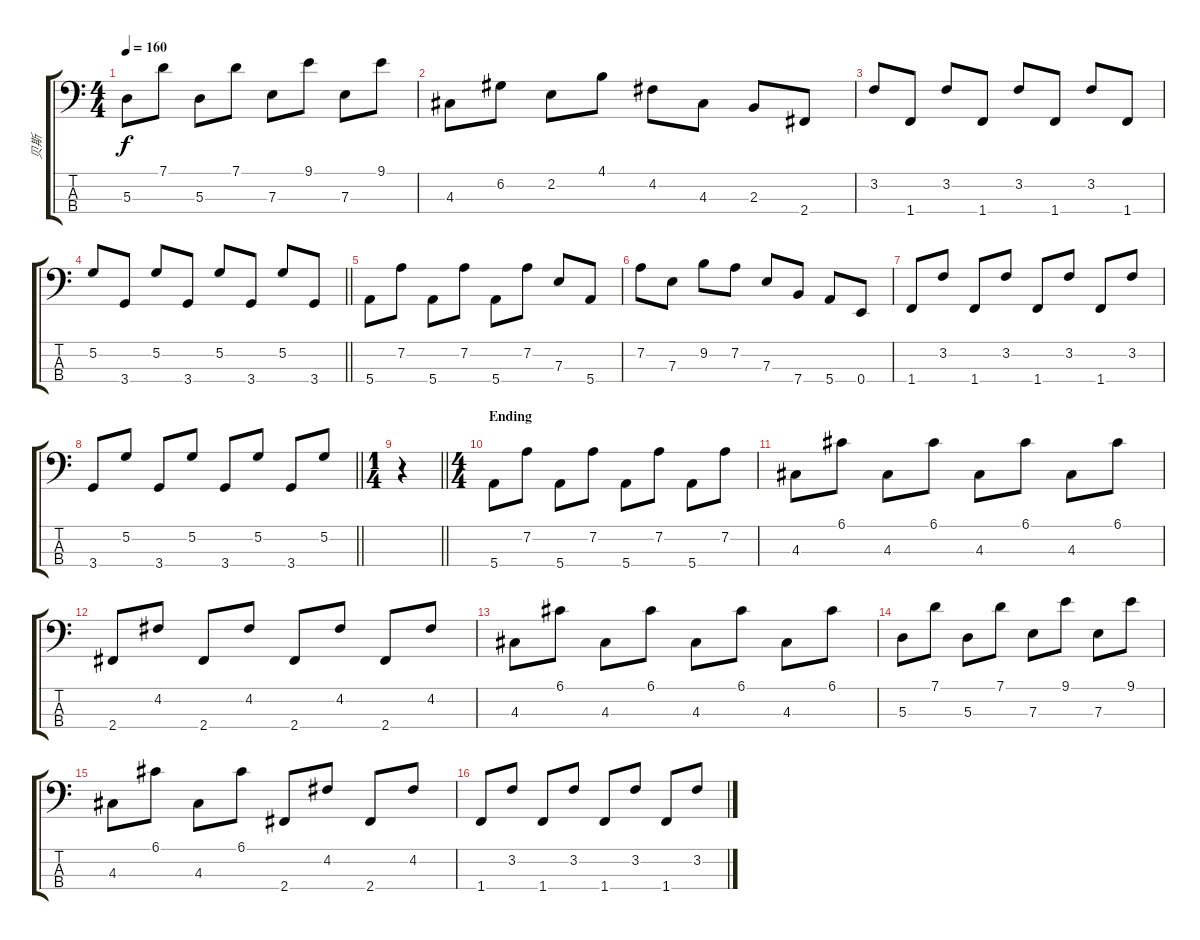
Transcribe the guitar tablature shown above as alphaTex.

\track ("贝斯" "贝斯") {instrument electricbassfinger}
\staff {score tabs}
\tuning (G2 D2 A1 E1) {hide}
\ts (4 4)
\tempo 160
\clef f4
\ks c
5.3.8{dy f} 7.1.8 5.3.8 7.1.8 7.3.8 9.1.8 7.3.8 9.1.8 |
4.3.8 6.2.8 2.2.8 4.1.8 4.2.8 4.3.8 2.3.8 2.4.8 |
3.2.8 1.4.8 3.2.8 1.4.8 3.2.8 1.4.8 3.2.8 1.4.8 |
\barLineRight lightlight
5.2.8 3.4.8 5.2.8 3.4.8 5.2.8 3.4.8 5.2.8 3.4.8 |
5.4.8 7.2.8 5.4.8 7.2.8 5.4.8 7.2.8 7.3.8 5.4.8 |
7.2.8 7.3.8 9.2.8 7.2.8 7.3.8 7.4.8 5.4.8 0.4.8 |
1.4.8 3.2.8 1.4.8 3.2.8 1.4.8 3.2.8 1.4.8 3.2.8 |
\barLineRight lightlight
3.4.8 5.2.8 3.4.8 5.2.8 3.4.8 5.2.8 3.4.8 5.2.8 |
\ts (1 4)
\barLineRight lightlight
r.4 |
\ts (4 4)
\section ("" "Ending")
5.4.8 7.2.8 5.4.8 7.2.8 5.4.8 7.2.8 5.4.8 7.2.8 |
4.3.8 6.1.8 4.3.8 6.1.8 4.3.8 6.1.8 4.3.8 6.1.8 |
2.4.8 4.2.8 2.4.8 4.2.8 2.4.8 4.2.8 2.4.8 4.2.8 |
4.3.8 6.1.8 4.3.8 6.1.8 4.3.8 6.1.8 4.3.8 6.1.8 |
5.3.8 7.1.8 5.3.8 7.1.8 7.3.8 9.1.8 7.3.8 9.1.8 |
4.3.8 6.1.8 4.3.8 6.1.8 2.4.8 4.2.8 2.4.8 4.2.8 |
1.4.8 3.2.8 1.4.8 3.2.8 1.4.8 3.2.8 1.4.8 3.2.8
